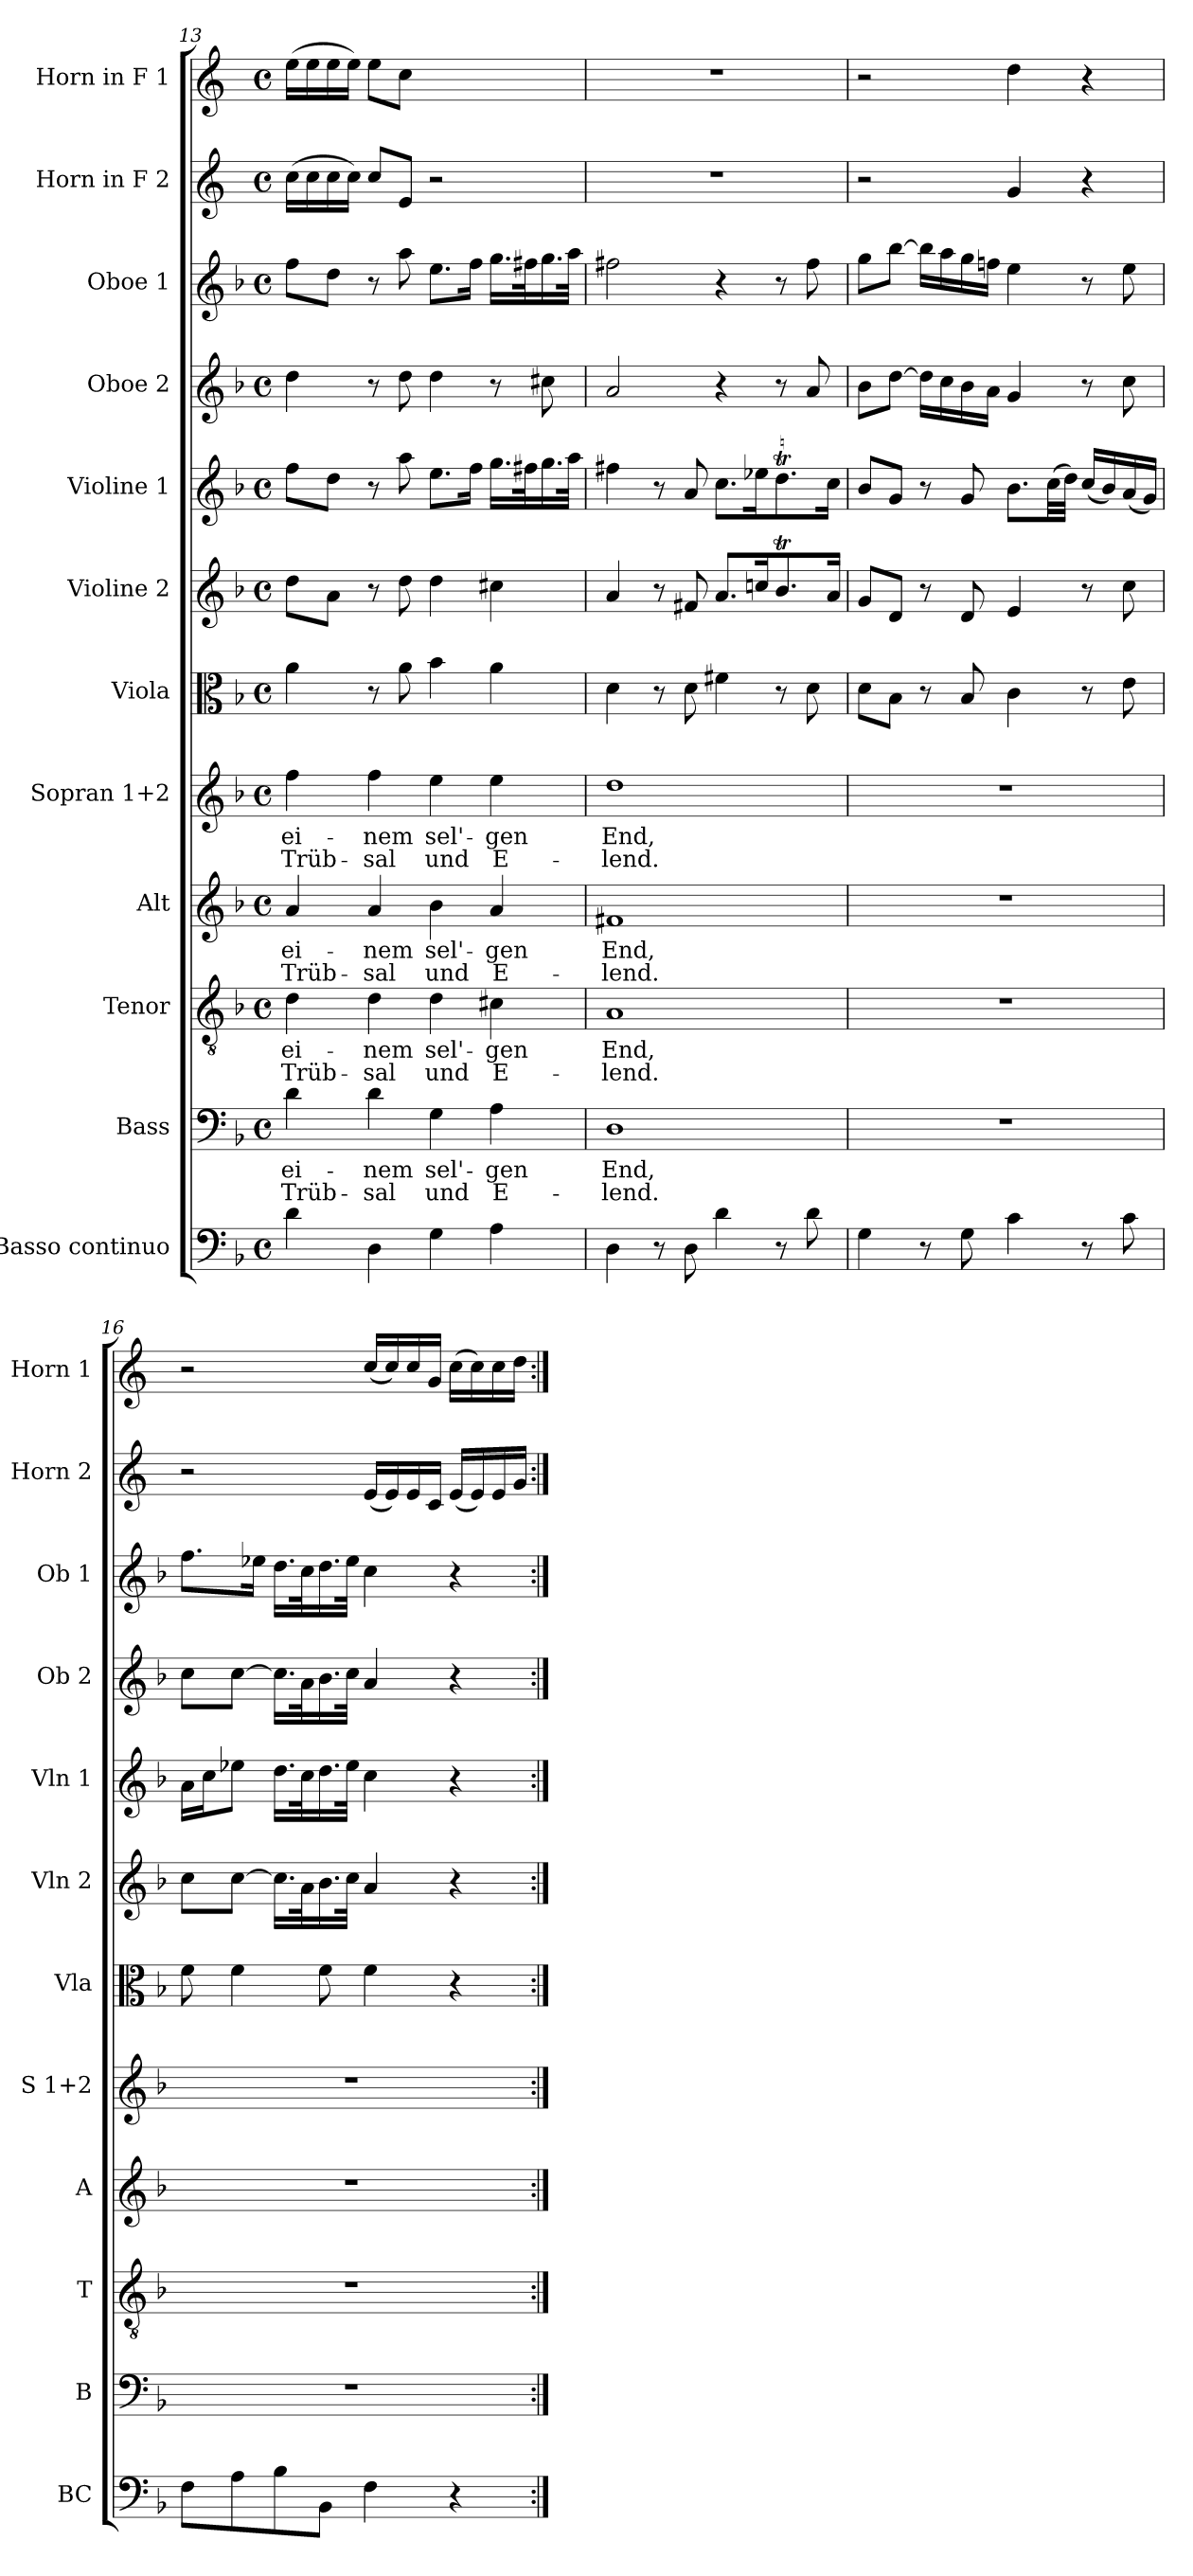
**kern	**kern	**text	**text	**kern	**text	**text	**kern	**text	**text	**kern	**text	**text	**kern	**kern	**kern	**kern	**kern	**kern	**kern
*part12	*part11	*part11	*part11	*part10	*part10	*part10	*part9	*part9	*part9	*part8	*part8	*part8	*part7	*part6	*part5	*part4	*part3	*part2	*part1
*staff12	*staff11	*staff11	*staff11	*staff10	*staff10	*staff10	*staff9	*staff9	*staff9	*staff8	*staff8	*staff8	*staff7	*staff6	*staff5	*staff4	*staff3	*staff2	*staff1
*I"Basso continuo	*I"Bass	*	*	*I"Tenor	*	*	*I"Alt	*	*	*I"Sopran 1+2	*	*	*I"Viola	*I"Violine 2	*I"Violine 1	*I"Oboe 2	*I"Oboe 1	*I"Horn in F 2	*I"Horn in F 1
*I'BC	*I'B	*	*	*I'T	*	*	*I'A	*	*	*I'S 1+2	*	*	*I'Vla	*I'Vln 2	*I'Vln 1	*I'Ob 2	*I'Ob 1	*I'Horn 2	*I'Horn 1
*clefF4	*clefF4	*	*	*clefGv2	*	*	*clefG2	*	*	*clefG2	*	*	*clefC3	*clefG2	*clefG2	*clefG2	*clefG2	*clefG2	*clefG2
*ITrd7c12	*	*	*	*	*	*	*	*	*	*	*	*	*	*	*	*	*	*ITrd4c7	*ITrd4c7
*k[b-]	*k[b-]	*	*	*k[b-]	*	*	*k[b-]	*	*	*k[b-]	*	*	*k[b-]	*k[b-]	*k[b-]	*k[b-]	*k[b-]	*k[b-]	*k[b-]
*M4/4	*M4/4	*	*	*M4/4	*	*	*M4/4	*	*	*M4/4	*	*	*M4/4	*M4/4	*M4/4	*M4/4	*M4/4	*M4/4	*M4/4
*met(c)	*met(c)	*	*	*met(c)	*	*	*met(c)	*	*	*met(c)	*	*	*met(c)	*met(c)	*met(c)	*met(c)	*met(c)	*met(c)	*met(c)
=13	=13	=13	=13	=13	=13	=13	=13	=13	=13	=13	=13	=13	=13	=13	=13	=13	=13	=13	=13
!	!	!LO:LY:b	!LO:LY:b	!	!LO:LY:b	!LO:LY:b	!	!LO:LY:b	!LO:LY:b	!	!LO:LY:b	!LO:LY:b	!	!	!	!	!	!	!
4D\	4d\	ei-	Trüb-	4d\	ei-	Trüb-	4a/	ei-	Trüb-	4ff\	ei-	Trüb-	4a\	8dd\L	8ff\L	4dd\	8ff\L	(>16f\LL	(>16a\LL
.	.	.	.	.	.	.	.	.	.	.	.	.	.	.	.	.	.	16f\	16a\
.	.	.	.	.	.	.	.	.	.	.	.	.	.	8a\J	8dd\J	.	8dd\J	16f\	16a\
.	.	.	.	.	.	.	.	.	.	.	.	.	.	.	.	.	.	16f\JJ)	16a\JJ)
!	!	!LO:LY:b	!LO:LY:b	!	!LO:LY:b	!LO:LY:b	!	!LO:LY:b	!LO:LY:b	!	!LO:LY:b	!LO:LY:b	!	!	!	!	!	!	!
4DD\	4d\	-nem	-sal	4d\	-nem	-sal	4a/	-nem	-sal	4ff\	-nem	-sal	8r	8r	8r	8r	8r	8f/L	8a\L
.	.	.	.	.	.	.	.	.	.	.	.	.	8a\	8dd\	8aa\	8dd\	8aa\	8A/J	8f\J
!	!	!LO:LY:b	!LO:LY:b	!	!LO:LY:b	!LO:LY:b	!	!LO:LY:b	!LO:LY:b	!	!LO:LY:b	!LO:LY:b	!	!	!	!	!	!	!
4GG\	4G\	sel'-	und	4d\	sel'-	und	4b-\	sel'-	und	4ee\	sel'-	und	4b-\	4dd\	8.ee\L	4dd\	8.ee\L	2r	2ryy
.	.	.	.	.	.	.	.	.	.	.	.	.	.	.	16ff\Jk	.	16ff\Jk	.	.
!	!	!LO:LY:b	!LO:LY:b	!	!LO:LY:b	!LO:LY:b	!	!LO:LY:b	!LO:LY:b	!	!LO:LY:b	!LO:LY:b	!	!	!	!	!	!	!
4AA\	4A\	-gen	E-	4c#X\	-gen	E-	4a/	-gen	E-	4ee\	-gen	E-	4a\	4cc#X\	16.gg\LL	8r	16.gg\LL	.	.
.	.	.	.	.	.	.	.	.	.	.	.	.	.	.	32ff#X\K	.	32ff#X\K	.	.
.	.	.	.	.	.	.	.	.	.	.	.	.	.	.	16.gg\	8cc#X\	16.gg\	.	.
.	.	.	.	.	.	.	.	.	.	.	.	.	.	.	32aa\JJk	.	32aa\JJk	.	.
!!LO:PB:g=z
=14	=14	=14	=14	=14	=14	=14	=14	=14	=14	=14	=14	=14	=14	=14	=14	=14	=14	=14	=14
!	!	!LO:LY:b	!LO:LY:b	!	!LO:LY:b	!LO:LY:b	!	!LO:LY:b	!LO:LY:b	!	!LO:LY:b	!LO:LY:b	!	!	!	!	!	!	!
4DD\	1D	End,	-lend.	1A	End,	-lend.	1f#X	End,	-lend.	1dd	End,	-lend.	4d\	4a/	4ff#X\	2a/	2ff#X\	1r	1r
8r	.	.	.	.	.	.	.	.	.	.	.	.	8r	8r	8r	.	.	.	.
8DD\	.	.	.	.	.	.	.	.	.	.	.	.	8d\	8f#X/	8a/	.	.	.	.
4D\	.	.	.	.	.	.	.	.	.	.	.	.	4f#X\	8.a/L	8.cc\L	4r	4r	.	.
.	.	.	.	.	.	.	.	.	.	.	.	.	.	16ccni/K	16ee-X\K	.	.	.	.
8r	.	.	.	.	.	.	.	.	.	.	.	.	8r	8.b-T/	8.ddT\	8r	8r	.	.
8D\	.	.	.	.	.	.	.	.	.	.	.	.	8d\	.	.	8a/	8ff#\	.	.
.	.	.	.	.	.	.	.	.	.	.	.	.	.	16a/Jk	16cc\Jk	.	.	.	.
=15	=15	=15	=15	=15	=15	=15	=15	=15	=15	=15	=15	=15	=15	=15	=15	=15	=15	=15	=15
4GG\	1r	.	.	1r	.	.	1r	.	.	1r	.	.	8d\L	8g/L	8b-/L	8b-\L	8gg\L	2r	2r
.	.	.	.	.	.	.	.	.	.	.	.	.	8B-\J	8d/J	8g/J	[8dd\J	[8bb-\J	.	.
8r	.	.	.	.	.	.	.	.	.	.	.	.	8r	8r	8r	16dd\LL]	16bb-\LL]	.	.
.	.	.	.	.	.	.	.	.	.	.	.	.	.	.	.	16cc\	16aa\	.	.
8GG\	.	.	.	.	.	.	.	.	.	.	.	.	8B-/	8d/	8g/	16b-\	16gg\	.	.
.	.	.	.	.	.	.	.	.	.	.	.	.	.	.	.	16a\JJ	16ffni\JJ	.	.
4C\	.	.	.	.	.	.	.	.	.	.	.	.	4c\	4e/	8.b-\L	4g/	4ee\	4c/	4g\
.	.	.	.	.	.	.	.	.	.	.	.	.	.	.	(>32cc!\LL	.	.	.	.
.	.	.	.	.	.	.	.	.	.	.	.	.	.	.	32dd!\JJJ)	.	.	.	.
8r	.	.	.	.	.	.	.	.	.	.	.	.	8r	8r	(<16cc/LL	8r	8r	4r	4r
.	.	.	.	.	.	.	.	.	.	.	.	.	.	.	16b-/)	.	.	.	.
8C\	.	.	.	.	.	.	.	.	.	.	.	.	8e\	8cc\	(<16a/	8cc\	8ee\	.	.
.	.	.	.	.	.	.	.	.	.	.	.	.	.	.	16g/JJ)	.	.	.	.
=16	=16	=16	=16	=16	=16	=16	=16	=16	=16	=16	=16	=16	=16	=16	=16	=16	=16	=16	=16
8FF\L	1r	.	.	1r	.	.	1r	.	.	1r	.	.	8f\	8cc\L	16a\LL	8cc\L	8.ff\L	2r	2r
.	.	.	.	.	.	.	.	.	.	.	.	.	.	.	16cc\J	.	.	.	.
8AA\	.	.	.	.	.	.	.	.	.	.	.	.	4f\	[8cc\J	8ee-X\J	[8cc\J	.	.	.
.	.	.	.	.	.	.	.	.	.	.	.	.	.	.	.	.	16ee-X\Jk	.	.
8BB-\	.	.	.	.	.	.	.	.	.	.	.	.	.	16.cc!\LL]	16.dd\LL	16.cc!\LL]	16.dd\LL	.	.
.	.	.	.	.	.	.	.	.	.	.	.	.	.	32a!\K	32cc\K	32a!\K	32cc\K	.	.
8BBB-\J	.	.	.	.	.	.	.	.	.	.	.	.	8f\	16.b-\	16.dd\	16.b-\	16.dd\	.	.
.	.	.	.	.	.	.	.	.	.	.	.	.	.	32cc\JJk	32ee-\JJk	32cc\JJk	32ee-\JJk	.	.
4FF\	.	.	.	.	.	.	.	.	.	.	.	.	4f\	4a/	4cc\	4a/	4cc\	(<16A/LL	(<16f/LL
.	.	.	.	.	.	.	.	.	.	.	.	.	.	.	.	.	.	16A/)	16f/)
.	.	.	.	.	.	.	.	.	.	.	.	.	.	.	.	.	.	16A/	16f/
.	.	.	.	.	.	.	.	.	.	.	.	.	.	.	.	.	.	16F/JJ	16c/JJ
4r	.	.	.	.	.	.	.	.	.	.	.	.	4r	4r	4r	4r	4r	(<16A/LL	(>16f\LL
.	.	.	.	.	.	.	.	.	.	.	.	.	.	.	.	.	.	16A/)	16f\)
.	.	.	.	.	.	.	.	.	.	.	.	.	.	.	.	.	.	16A/	16f\
.	.	.	.	.	.	.	.	.	.	.	.	.	.	.	.	.	.	16c/JJ	16g\JJ
=:|!	=:|!	=:|!	=:|!	=:|!	=:|!	=:|!	=:|!	=:|!	=:|!	=:|!	=:|!	=:|!	=:|!	=:|!	=:|!	=:|!	=:|!	=:|!	=:|!
*-	*-	*-	*-	*-	*-	*-	*-	*-	*-	*-	*-	*-	*-	*-	*-	*-	*-	*-	*-
